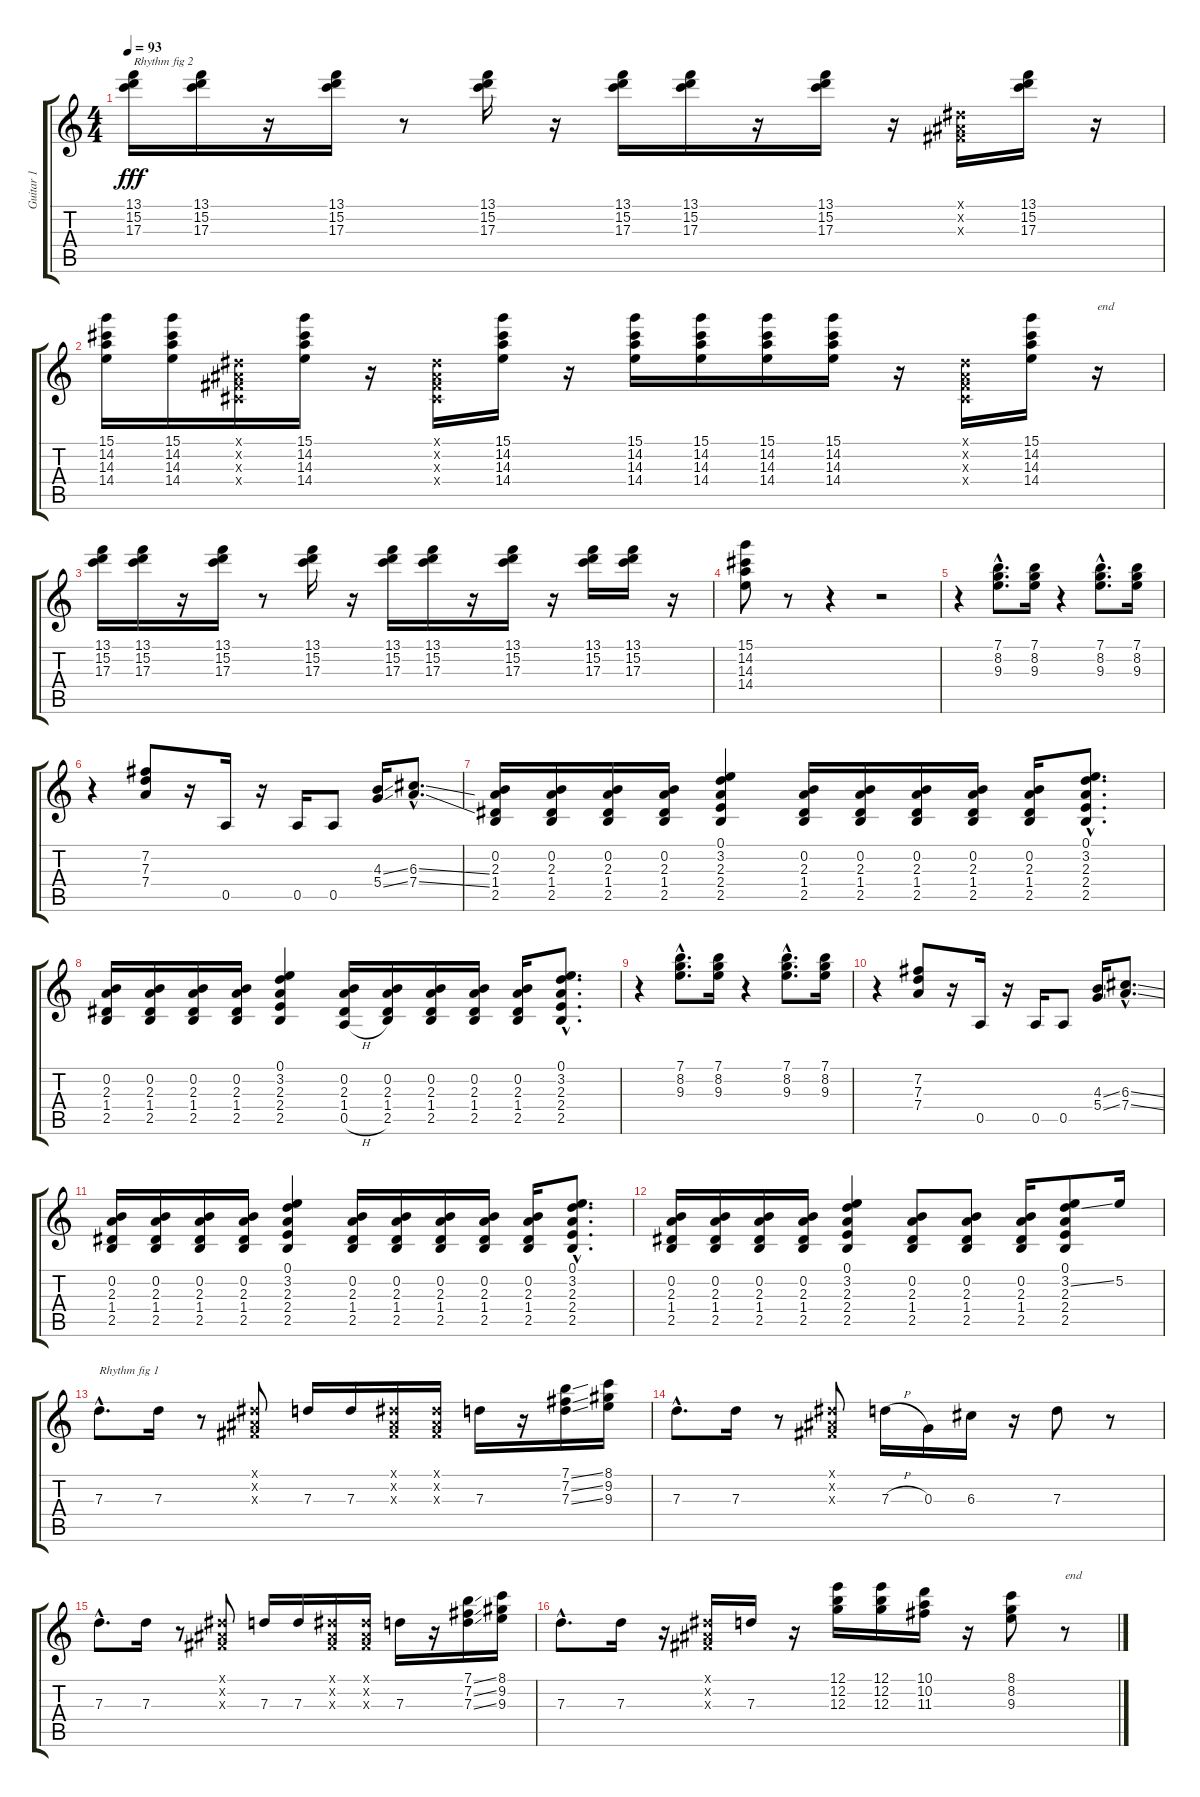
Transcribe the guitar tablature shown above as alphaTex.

\track ("Guitar 1" "Guitar 1") {instrument electricguitarclean}
\staff {score tabs}
\tuning (E4 B3 G3 D3 A2 E2) {hide}
\ts (4 4)
\tempo 93
\clef g2
\ks c
(13.1 15.2 17.3).16{txt "Rhythm fig 2" dy fff} (13.1 15.2 17.3).16 r.16 (13.1 15.2 17.3).16 r.8 (13.1 15.2 17.3).16 r.16 (13.1 15.2 17.3).16 (13.1 15.2 17.3).16 r.16 (13.1 15.2 17.3).16 r.16 (-1.1{x} -1.2{x} -1.3{x}).16 (13.1 15.2 17.3).16 r.16 |
(15.1 14.2 14.3 14.4).16 (15.1 14.2 14.3 14.4).16 (-1.1{x} -1.2{x} -1.3{x} -1.4{x}).16 (15.1 14.2 14.3 14.4).16 r.16 (-1.1{x} -1.2{x} -1.3{x} -1.4{x}).16 (15.1 14.2 14.3 14.4).16 r.16 (15.1 14.2 14.3 14.4).16 (15.1 14.2 14.3 14.4).16 (15.1 14.2 14.3 14.4).16 (15.1 14.2 14.3 14.4).16 r.16 (-1.1{x} -1.2{x} -1.3{x} -1.4{x}).16 (15.1 14.2 14.3 14.4).16 r.16{txt "end"} |
(13.1 15.2 17.3).16 (13.1 15.2 17.3).16 r.16 (13.1 15.2 17.3).16 r.8 (13.1 15.2 17.3).16 r.16 (13.1 15.2 17.3).16 (13.1 15.2 17.3).16 r.16 (13.1 15.2 17.3).16 r.16 (13.1 15.2 17.3).16 (13.1 15.2 17.3).16 r.16 |
(15.1 14.2 14.3 14.4).8 r.8 r.4 r.2 |
r.4 (7.1{hac} 8.2{hac} 9.3{hac}).8{d} (7.1 8.2 9.3).16 r.4 (7.1{hac} 8.2{hac} 9.3{hac}).8{d} (7.1 8.2 9.3).16 |
r.4 (7.2 7.3 7.4).8 r.16 0.5.16 r.16 0.5.16 0.5.8 (4.3{ss} 5.4{ss}).16 (6.3{ss hac} 7.4{ss hac}).8{d} |
(0.2 2.3 1.4 2.5).16 (0.2 2.3 1.4 2.5).16 (0.2 2.3 1.4 2.5).16 (0.2 2.3 1.4 2.5).16 (0.1 3.2 2.3 2.4 2.5).4 (0.2 2.3 1.4 2.5).16 (0.2 2.3 1.4 2.5).16 (0.2 2.3 1.4 2.5).16 (0.2 2.3 1.4 2.5).16 (0.2 2.3 1.4 2.5).16 (0.1{hac} 3.2{hac} 2.3{hac} 2.4{hac} 2.5{hac}).8{d} |
(0.2 2.3 1.4 2.5).16 (0.2 2.3 1.4 2.5).16 (0.2 2.3 1.4 2.5).16 (0.2 2.3 1.4 2.5).16 (0.1 3.2 2.3 2.4 2.5).4 (0.2 2.3 1.4 0.5{h}).16 (0.2 2.3 1.4 2.5).16 (0.2 2.3 1.4 2.5).16 (0.2 2.3 1.4 2.5).16 (0.2 2.3 1.4 2.5).16 (0.1{hac} 3.2{hac} 2.3{hac} 2.4{hac} 2.5{hac}).8{d} |
r.4 (7.1{hac} 8.2{hac} 9.3{hac}).8{d} (7.1 8.2 9.3).16 r.4 (7.1{hac} 8.2{hac} 9.3{hac}).8{d} (7.1 8.2 9.3).16 |
r.4 (7.2 7.3 7.4).8 r.16 0.5.16 r.16 0.5.16 0.5.8 (4.3{ss} 5.4{ss}).16 (6.3{ss hac} 7.4{ss hac}).8{d} |
(0.2 2.3 1.4 2.5).16 (0.2 2.3 1.4 2.5).16 (0.2 2.3 1.4 2.5).16 (0.2 2.3 1.4 2.5).16 (0.1 3.2 2.3 2.4 2.5).4 (0.2 2.3 1.4 2.5).16 (0.2 2.3 1.4 2.5).16 (0.2 2.3 1.4 2.5).16 (0.2 2.3 1.4 2.5).16 (0.2 2.3 1.4 2.5).16 (0.1{hac} 3.2{hac} 2.3{hac} 2.4{hac} 2.5{hac}).8{d} |
(0.2 2.3 1.4 2.5).16 (0.2 2.3 1.4 2.5).16 (0.2 2.3 1.4 2.5).16 (0.2 2.3 1.4 2.5).16 (0.1 3.2 2.3 2.4 2.5).4 (0.2 2.3 1.4 2.5).8 (0.2 2.3 1.4 2.5).8 (0.2 2.3 1.4 2.5).16 (0.1 3.2{ss} 2.3 2.4 2.5).8 5.2.16 |
7.3{hac}.8{d txt "Rhythm fig 1"} 7.3.16 r.8 (-1.1{x} -1.2{x} -1.3{x}).8 7.3.16 7.3.16 (-1.1{x} -1.2{x} -1.3{x}).16 (-1.1{x} -1.2{x} -1.3{x}).16 7.3.16 r.16 (7.1{ss} 7.2{ss} 7.3{ss}).16 (8.1 9.2 9.3).16 |
7.3{hac}.8{d} 7.3.16 r.8 (-1.1{x} -1.2{x} -1.3{x}).8 7.3{h}.16 0.3.16 6.3.16 r.16 7.3.8 r.8 |
7.3{hac}.8{d} 7.3.16 r.8 (-1.1{x} -1.2{x} -1.3{x}).8 7.3.16 7.3.16 (-1.1{x} -1.2{x} -1.3{x}).16 (-1.1{x} -1.2{x} -1.3{x}).16 7.3.16 r.16 (7.1{ss} 7.2{ss} 7.3{ss}).16 (8.1 9.2 9.3).16 |
7.3{hac}.8{d} 7.3.16 r.16 (-1.1{x} -1.2{x} -1.3{x}).16 7.3.16 r.16 (12.1 12.2 12.3).16 (12.1 12.2 12.3).16 (10.1 10.2 11.3).16 r.16 (8.1 8.2 9.3).8 r.8{txt "end"}
